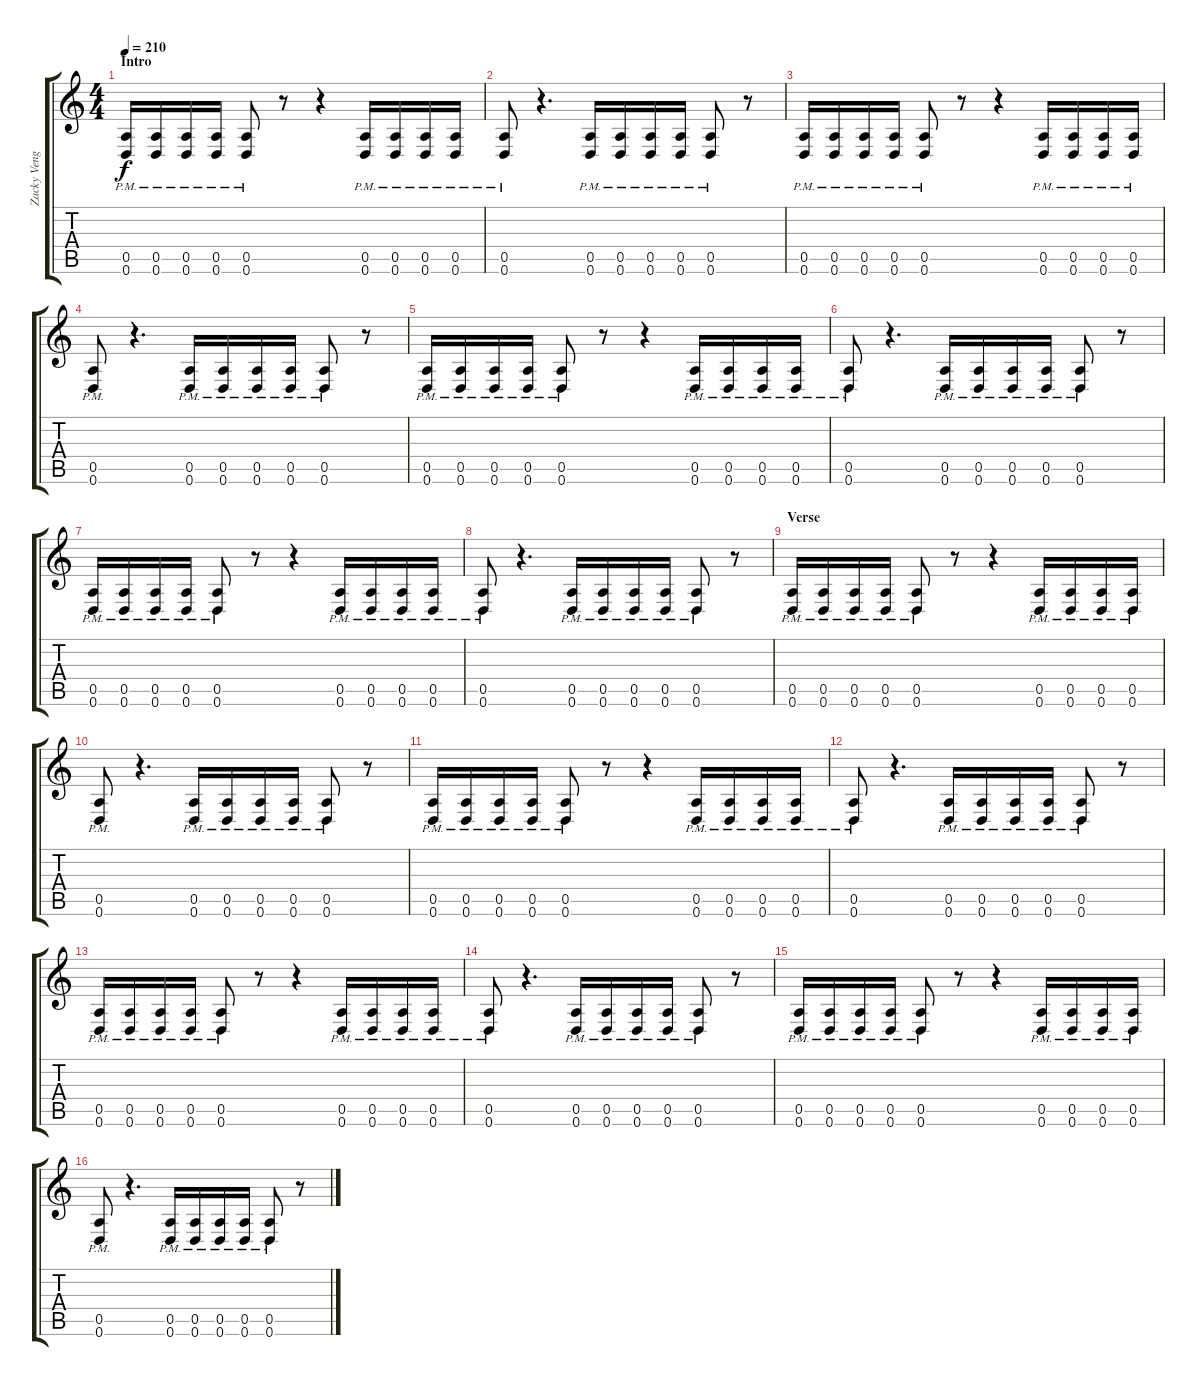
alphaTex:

\track ("Zacky Vengeance" "Zacky Veng") {instrument overdrivenguitar}
\staff {score tabs}
\tuning (E4 B3 G3 D3 A2 D2) {hide}
\ts (4 4)
\section ("" "Intro")
\tempo 210
\clef g2
\ks c
(0.5{pm} 0.6{pm}).16{dy f instrument overdrivenguitar} (0.5{pm} 0.6{pm}).16 (0.5{pm} 0.6{pm}).16 (0.5{pm} 0.6{pm}).16 (0.5{pm} 0.6{pm}).8 r.8 r.4 (0.5{pm} 0.6{pm}).16 (0.5{pm} 0.6{pm}).16 (0.5{pm} 0.6{pm}).16 (0.5{pm} 0.6{pm}).16 |
(0.5{pm} 0.6{pm}).8 r.4{d} (0.5{pm} 0.6{pm}).16 (0.5{pm} 0.6{pm}).16 (0.5{pm} 0.6{pm}).16 (0.5{pm} 0.6{pm}).16 (0.5{pm} 0.6{pm}).8 r.8 |
(0.5{pm} 0.6{pm}).16 (0.5{pm} 0.6{pm}).16 (0.5{pm} 0.6{pm}).16 (0.5{pm} 0.6{pm}).16 (0.5{pm} 0.6{pm}).8 r.8 r.4 (0.5{pm} 0.6{pm}).16 (0.5{pm} 0.6{pm}).16 (0.5{pm} 0.6{pm}).16 (0.5{pm} 0.6{pm}).16 |
(0.5{pm} 0.6{pm}).8 r.4{d} (0.5{pm} 0.6{pm}).16 (0.5{pm} 0.6{pm}).16 (0.5{pm} 0.6{pm}).16 (0.5{pm} 0.6{pm}).16 (0.5{pm} 0.6{pm}).8 r.8 |
(0.5{pm} 0.6{pm}).16 (0.5{pm} 0.6{pm}).16 (0.5{pm} 0.6{pm}).16 (0.5{pm} 0.6{pm}).16 (0.5{pm} 0.6{pm}).8 r.8 r.4 (0.5{pm} 0.6{pm}).16 (0.5{pm} 0.6{pm}).16 (0.5{pm} 0.6{pm}).16 (0.5{pm} 0.6{pm}).16 |
(0.5{pm} 0.6{pm}).8 r.4{d} (0.5{pm} 0.6{pm}).16 (0.5{pm} 0.6{pm}).16 (0.5{pm} 0.6{pm}).16 (0.5{pm} 0.6{pm}).16 (0.5{pm} 0.6{pm}).8 r.8 |
(0.5{pm} 0.6{pm}).16 (0.5{pm} 0.6{pm}).16 (0.5{pm} 0.6{pm}).16 (0.5{pm} 0.6{pm}).16 (0.5{pm} 0.6{pm}).8 r.8 r.4 (0.5{pm} 0.6{pm}).16 (0.5{pm} 0.6{pm}).16 (0.5{pm} 0.6{pm}).16 (0.5{pm} 0.6{pm}).16 |
(0.5{pm} 0.6{pm}).8 r.4{d} (0.5{pm} 0.6{pm}).16 (0.5{pm} 0.6{pm}).16 (0.5{pm} 0.6{pm}).16 (0.5{pm} 0.6{pm}).16 (0.5{pm} 0.6{pm}).8 r.8 |
\section ("" "Verse")
(0.5{pm} 0.6{pm}).16 (0.5{pm} 0.6{pm}).16 (0.5{pm} 0.6{pm}).16 (0.5{pm} 0.6{pm}).16 (0.5{pm} 0.6{pm}).8 r.8 r.4 (0.5{pm} 0.6{pm}).16 (0.5{pm} 0.6{pm}).16 (0.5{pm} 0.6{pm}).16 (0.5{pm} 0.6{pm}).16 |
(0.5{pm} 0.6{pm}).8 r.4{d} (0.5{pm} 0.6{pm}).16 (0.5{pm} 0.6{pm}).16 (0.5{pm} 0.6{pm}).16 (0.5{pm} 0.6{pm}).16 (0.5{pm} 0.6{pm}).8 r.8 |
(0.5{pm} 0.6{pm}).16 (0.5{pm} 0.6{pm}).16 (0.5{pm} 0.6{pm}).16 (0.5{pm} 0.6{pm}).16 (0.5{pm} 0.6{pm}).8 r.8 r.4 (0.5{pm} 0.6{pm}).16 (0.5{pm} 0.6{pm}).16 (0.5{pm} 0.6{pm}).16 (0.5{pm} 0.6{pm}).16 |
(0.5{pm} 0.6{pm}).8 r.4{d} (0.5{pm} 0.6{pm}).16 (0.5{pm} 0.6{pm}).16 (0.5{pm} 0.6{pm}).16 (0.5{pm} 0.6{pm}).16 (0.5{pm} 0.6{pm}).8 r.8 |
(0.5{pm} 0.6{pm}).16 (0.5{pm} 0.6{pm}).16 (0.5{pm} 0.6{pm}).16 (0.5{pm} 0.6{pm}).16 (0.5{pm} 0.6{pm}).8 r.8 r.4 (0.5{pm} 0.6{pm}).16 (0.5{pm} 0.6{pm}).16 (0.5{pm} 0.6{pm}).16 (0.5{pm} 0.6{pm}).16 |
(0.5{pm} 0.6{pm}).8 r.4{d} (0.5{pm} 0.6{pm}).16 (0.5{pm} 0.6{pm}).16 (0.5{pm} 0.6{pm}).16 (0.5{pm} 0.6{pm}).16 (0.5{pm} 0.6{pm}).8 r.8 |
(0.5{pm} 0.6{pm}).16 (0.5{pm} 0.6{pm}).16 (0.5{pm} 0.6{pm}).16 (0.5{pm} 0.6{pm}).16 (0.5{pm} 0.6{pm}).8 r.8 r.4 (0.5{pm} 0.6{pm}).16 (0.5{pm} 0.6{pm}).16 (0.5{pm} 0.6{pm}).16 (0.5{pm} 0.6{pm}).16 |
(0.5{pm} 0.6{pm}).8 r.4{d} (0.5{pm} 0.6{pm}).16 (0.5{pm} 0.6{pm}).16 (0.5{pm} 0.6{pm}).16 (0.5{pm} 0.6{pm}).16 (0.5{pm} 0.6{pm}).8 r.8
